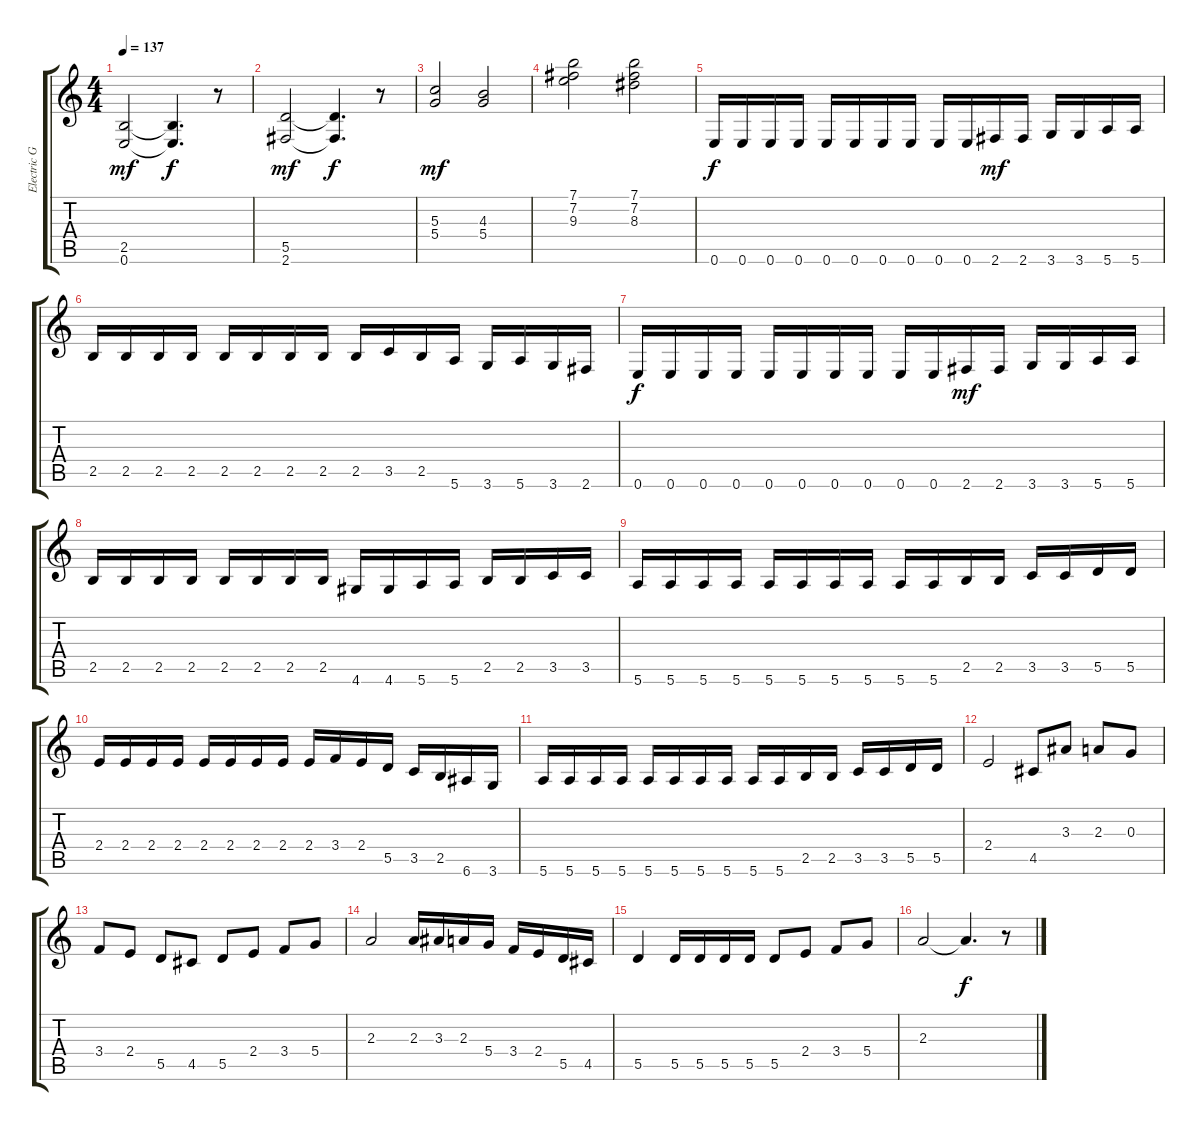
\track ("Electric Guitar 2" "Electric G") {instrument distortionguitar}
\staff {score tabs}
\tuning (E4 B3 G3 D3 A2 E2) {hide}
\ts (4 4)
\tempo 137
\clef g2
\ks c
(2.5 0.6).2{dy mf} (2.5{t} 0.6{t}).4{d dy f} r.8 |
(5.5 2.6).2{dy mf} (5.5{t} 2.6{t}).4{d dy f} r.8 |
(5.3 5.4).2{dy mf} (4.3 5.4).2 |
(7.1 7.2 9.3).2 (7.1 7.2 8.3).2 |
0.6.16{dy f} 0.6.16 0.6.16 0.6.16 0.6.16 0.6.16 0.6.16 0.6.16 0.6.16 0.6.16 2.6.16{dy mf} 2.6.16 3.6.16 3.6.16 5.6.16 5.6.16 |
2.5.16 2.5.16 2.5.16 2.5.16 2.5.16 2.5.16 2.5.16 2.5.16 2.5.16 3.5.16 2.5.16 5.6.16 3.6.16 5.6.16 3.6.16 2.6.16 |
0.6.16{dy f} 0.6.16 0.6.16 0.6.16 0.6.16 0.6.16 0.6.16 0.6.16 0.6.16 0.6.16 2.6.16{dy mf} 2.6.16 3.6.16 3.6.16 5.6.16 5.6.16 |
2.5.16 2.5.16 2.5.16 2.5.16 2.5.16 2.5.16 2.5.16 2.5.16 4.6.16 4.6.16 5.6.16 5.6.16 2.5.16 2.5.16 3.5.16 3.5.16 |
5.6.16 5.6.16 5.6.16 5.6.16 5.6.16 5.6.16 5.6.16 5.6.16 5.6.16 5.6.16 2.5.16 2.5.16 3.5.16 3.5.16 5.5.16 5.5.16 |
2.4.16 2.4.16 2.4.16 2.4.16 2.4.16 2.4.16 2.4.16 2.4.16 2.4.16 3.4.16 2.4.16 5.5.16 3.5.16 2.5.16 6.6.16 3.6.16 |
5.6.16 5.6.16 5.6.16 5.6.16 5.6.16 5.6.16 5.6.16 5.6.16 5.6.16 5.6.16 2.5.16 2.5.16 3.5.16 3.5.16 5.5.16 5.5.16 |
2.4.2 4.5.8 3.3.8 2.3.8 0.3.8 |
3.4.8 2.4.8 5.5.8 4.5.8 5.5.8 2.4.8 3.4.8 5.4.8 |
2.3.2 2.3.16 3.3.16 2.3.16 5.4.16 3.4.16 2.4.16 5.5.16 4.5.16 |
5.5.4 5.5.16 5.5.16 5.5.16 5.5.16 5.5.8 2.4.8 3.4.8 5.4.8 |
2.3.2 2.3{t}.4{d dy f} r.8
